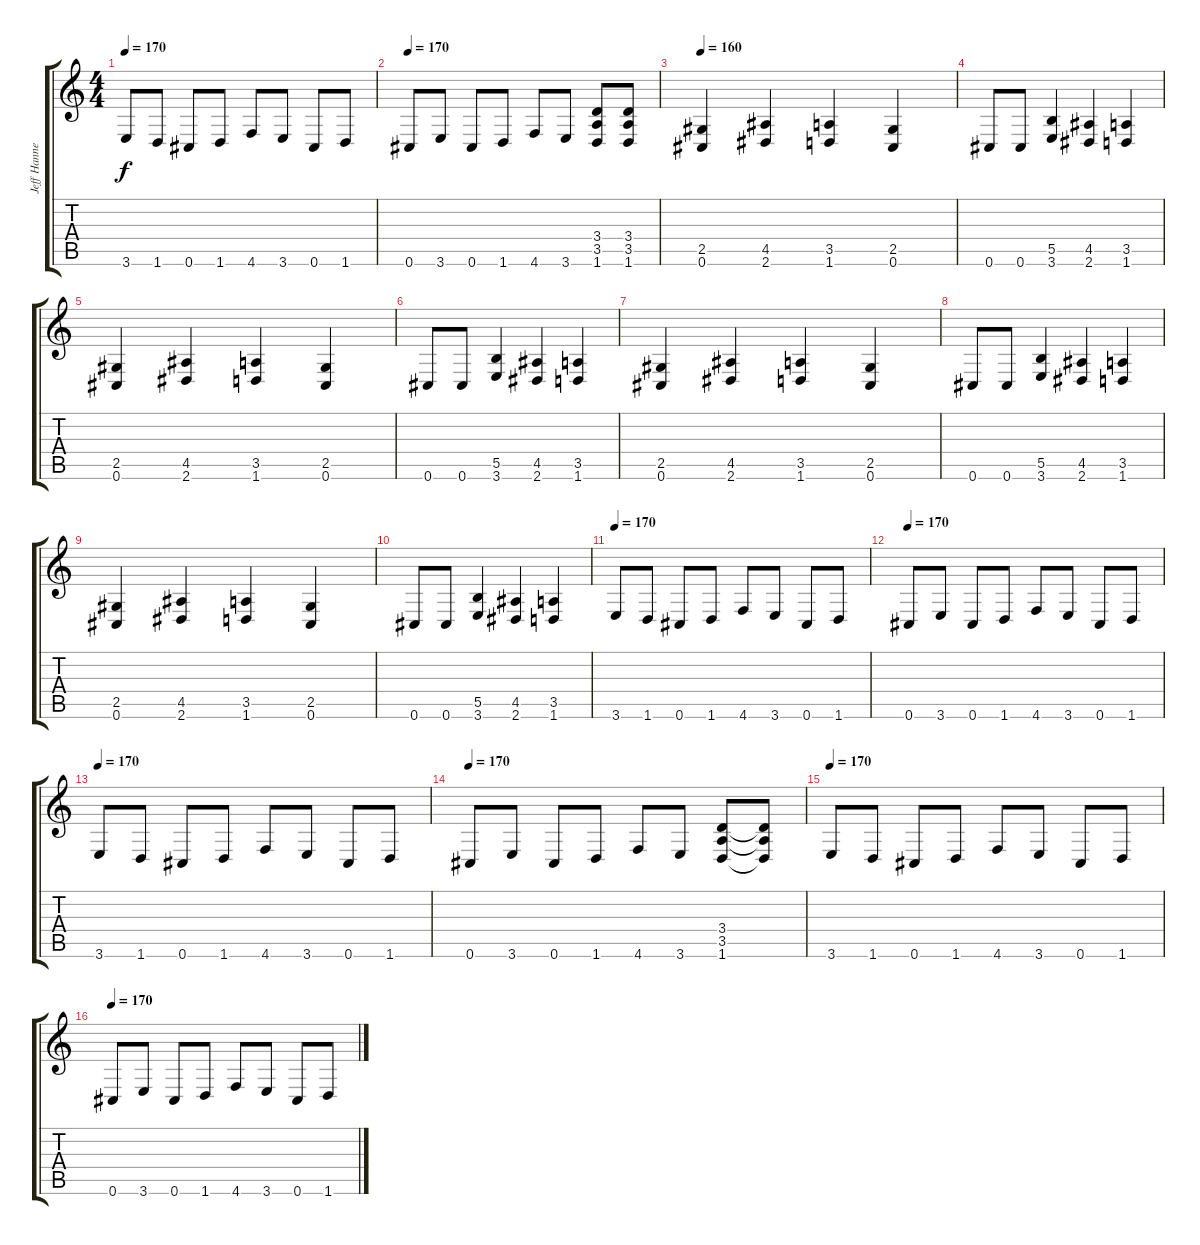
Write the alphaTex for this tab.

\track ("Jeff Hanneman" "Jeff Hanne") {instrument distortionguitar}
\staff {score tabs}
\tuning (Db4 Ab3 E3 B2 Gb2 Db2) {hide}
\ts (4 4)
\tempo 170
\clef g2
\ks c
3.6.8{dy f} 1.6.8 0.6.8 1.6.8 4.6.8 3.6.8 0.6.8 1.6.8 |
\tempo 170
0.6.8 3.6.8 0.6.8 1.6.8 4.6.8 3.6.8 (3.4 3.5 1.6).8 (3.4 3.5 1.6).8 |
\tempo 160
(2.5 0.6).4 (4.5 2.6).4 (3.5 1.6).4 (2.5 0.6).4 |
0.6.8 0.6.8 (5.5 3.6).4 (4.5 2.6).4 (3.5 1.6).4 |
(2.5 0.6).4 (4.5 2.6).4 (3.5 1.6).4 (2.5 0.6).4 |
0.6.8 0.6.8 (5.5 3.6).4 (4.5 2.6).4 (3.5 1.6).4 |
(2.5 0.6).4 (4.5 2.6).4 (3.5 1.6).4 (2.5 0.6).4 |
0.6.8 0.6.8 (5.5 3.6).4 (4.5 2.6).4 (3.5 1.6).4 |
(2.5 0.6).4 (4.5 2.6).4 (3.5 1.6).4 (2.5 0.6).4 |
0.6.8 0.6.8 (5.5 3.6).4 (4.5 2.6).4 (3.5 1.6).4 |
\tempo 170
3.6.8{txt " "} 1.6.8 0.6.8 1.6.8 4.6.8 3.6.8 0.6.8 1.6.8 |
\tempo 170
0.6.8 3.6.8 0.6.8 1.6.8 4.6.8 3.6.8 0.6.8 1.6.8 |
\tempo 170
3.6.8 1.6.8 0.6.8 1.6.8 4.6.8 3.6.8 0.6.8 1.6.8 |
\tempo 170
0.6.8 3.6.8 0.6.8 1.6.8 4.6.8 3.6.8 (3.4 3.5 1.6).8 (3.4{t} 3.5{t} 1.6{t}).8 |
\tempo 170
3.6.8{txt " "} 1.6.8 0.6.8 1.6.8 4.6.8 3.6.8 0.6.8 1.6.8 |
\tempo 170
0.6.8 3.6.8 0.6.8 1.6.8 4.6.8 3.6.8 0.6.8 1.6.8
